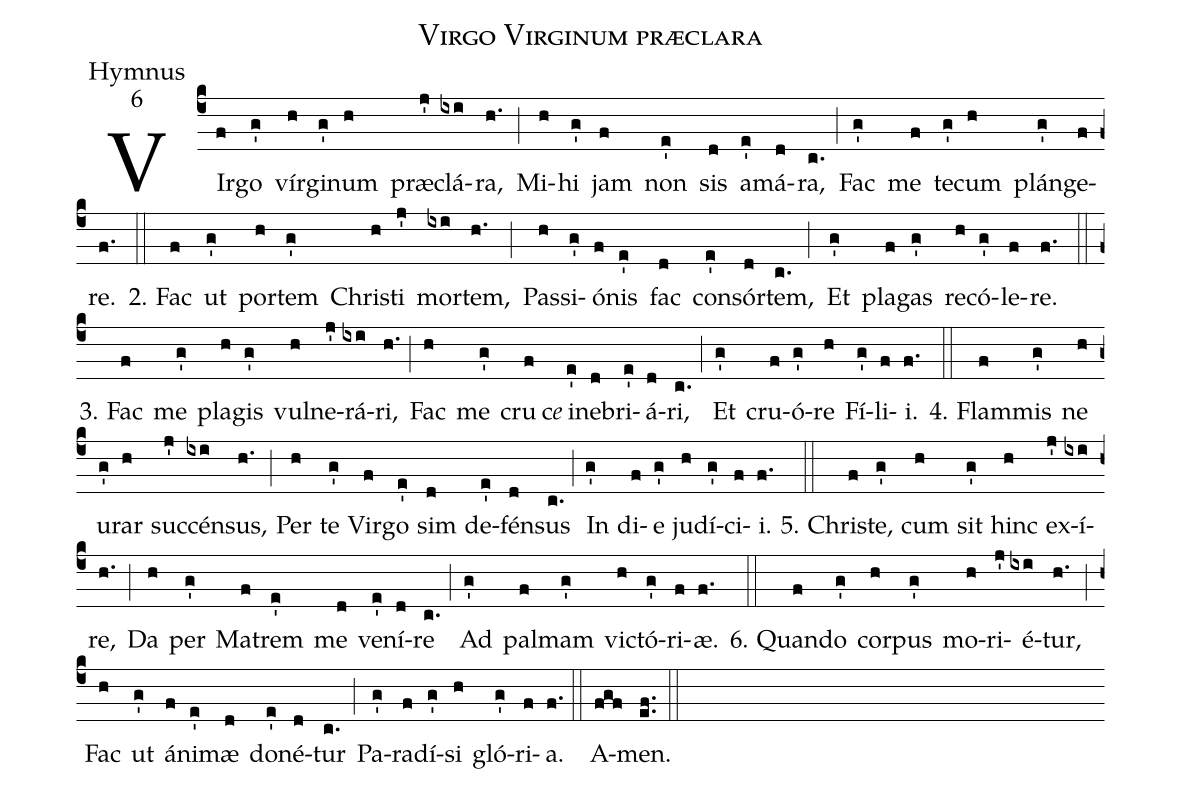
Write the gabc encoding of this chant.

name:Virgo Virginum præclara;
office-part:Hymnus;
mode:6;
%%
(c4) VIr(f)go(g') vír(h)gi(g')num(h) præ(j')clá(ixi)ra,(h.) (;) Mi(h)hi(g') jam(f) non(e') sis(d) a(e')má(d)ra,(c.) (;) Fac(g') me(f) te(g')cum(h) plán(g')ge(f)re.(f.) (::)

2. Fac(f) ut(g') por(h)tem(g') Chri(h)sti(j') mor(ixi)tem,(h.) (;) Pas(h)si(g')ó(f)nis(e') fac(d) con(e')sór(d)tem,(c.) (;) Et(g') pla(f)gas(g') re(h)có(g')le(f)re.(f.) (::)

3. Fac(f) me(g') pla(h)gis(g') vul(h)ne(j')rá(ixi)ri,(h.) (;) Fac(h) me(g') cru(f)c<i>e</i>() i(e')ne(d)bri(e')á(d)ri,(c.) (;) Et(g') cru(f)ó(g')re(h) Fí(g')li(f)i.(f.) (::)

4. Flam(f)mis(g') ne(h) u(g')rar(h) suc(j')cén(ixi)sus,(h.) (;) Per(h) te(g') Vir(f)go(e') sim(d) de(e')fén(d)sus(c.) (;) In(g') di(f)e(g') ju(h)dí(g')ci(f)i.(f.) (::)

5. Chri(f)ste,(g') cum(h) sit(g') hinc(h) ex(j')í(ixi)re,(h.) (;) Da(h) per(g') Ma(f)trem(e') me(d) ve(e')ní(d)re(c.) (;) Ad(g') pal(f)mam(g') vi(h)ctó(g')ri(f)æ.(f.) (::)

6. Quan(f)do(g') cor(h)pus(g') mo(h)ri(j')é(ixi)tur,(h.) (;) Fac(h) ut(g') á(f)ni(e')mæ(d) do(e')né(d)tur(c.) (;) Pa(g')ra(f)dí(g')si(h) gló(g')ri(f)a.(f.) (::) A(fgf)men.(ef..) (::)
